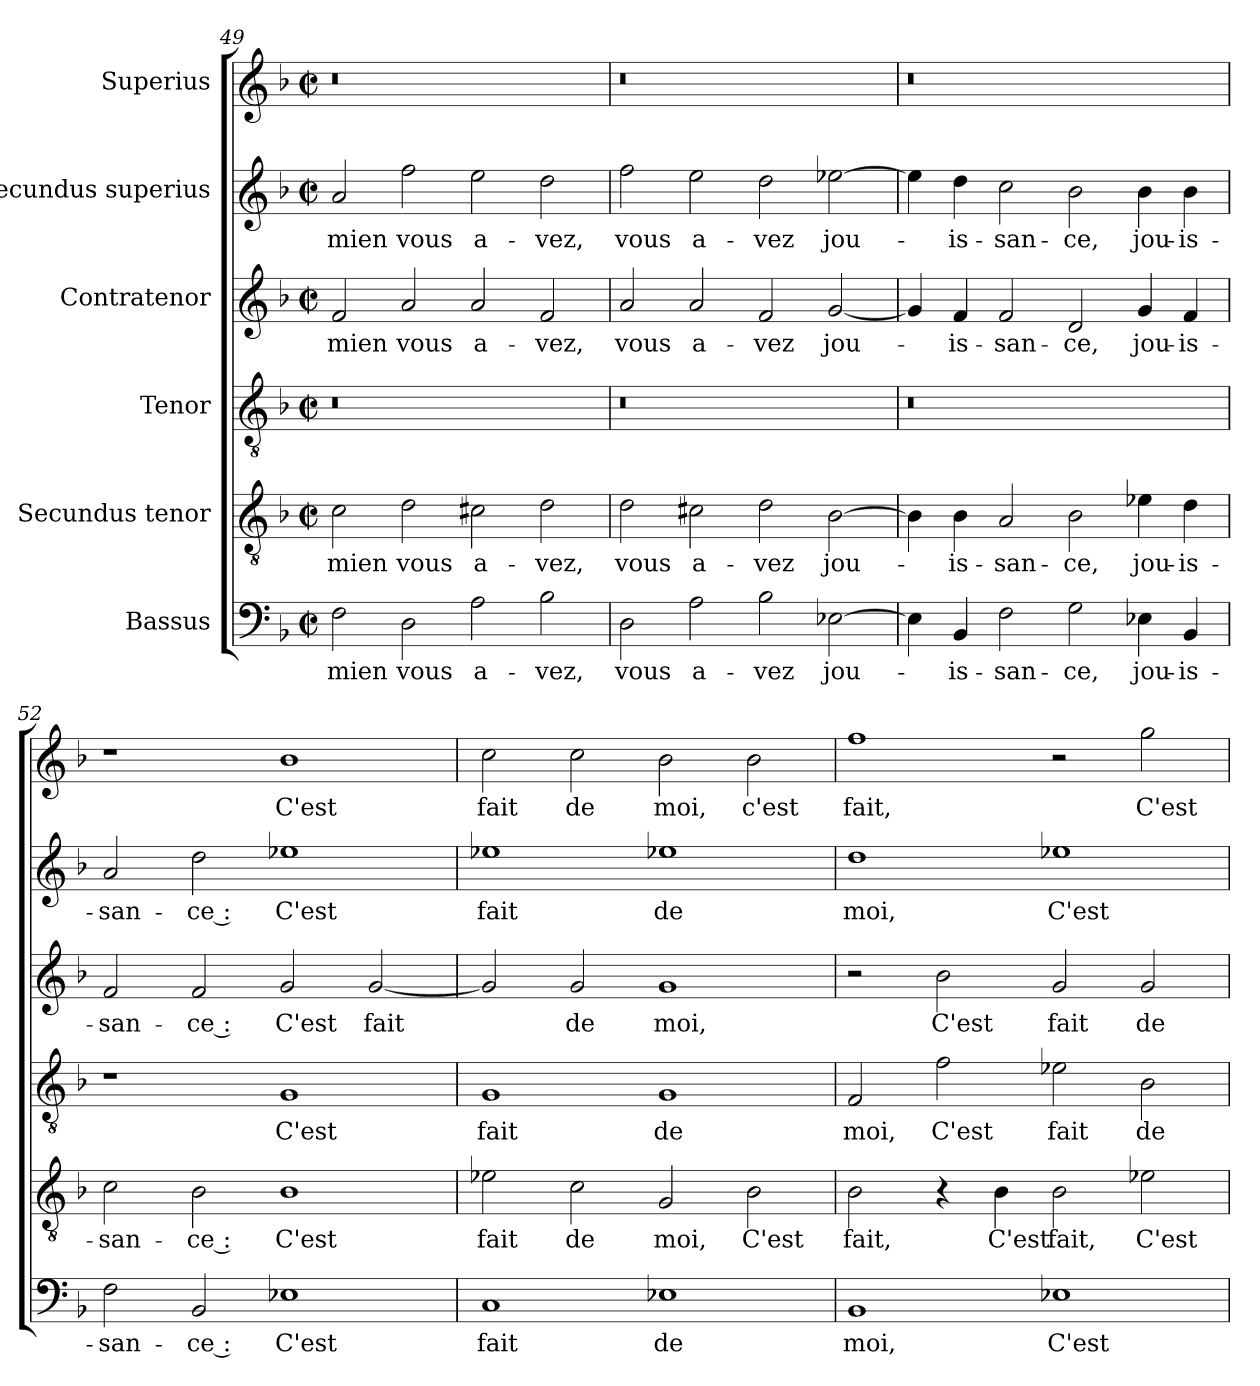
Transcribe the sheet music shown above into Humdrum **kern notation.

**kern	**text	**kern	**text	**kern	**text	**kern	**text	**kern	**text	**kern	**text
*part6	*part6	*part5	*part5	*part4	*part4	*part3	*part3	*part2	*part2	*part1	*part1
*staff6	*staff6	*staff5	*staff5	*staff4	*staff4	*staff3	*staff3	*staff2	*staff2	*staff1	*staff1
*I"Bassus	*	*I"Secundus tenor	*	*I"Tenor	*	*I"Contratenor	*	*I"Secundus superius	*	*I"Superius	*
!!LO:LB:g=z
*clefF4	*	*clefGv2	*	*clefGv2	*	*clefG2	*	*clefG2	*	*clefG2	*
*k[b-]	*	*k[b-]	*	*k[b-]	*	*k[b-]	*	*k[b-]	*	*k[b-]	*
*F:	*	*F:	*	*F:	*	*F:	*	*F:	*	*F:	*
*M2/2	*	*M2/2	*	*M2/2	*	*M2/2	*	*M2/2	*	*M2/2	*
*met(c|)	*	*met(c|)	*	*met(c|)	*	*met(c|)	*	*met(c|)	*	*met(c|)	*
=49	=49	=49	=49	=49	=49	=49	=49	=49	=49	=49	=49
!	!	!	!	!LO:N:vis=0	!	!	!	!	!	!LO:N:vis=0	!
2F\	mien	2c\	mien	1r	.	2f/	mien	2a/	mien	1r	.
2D\	vous	2d\	vous	.	.	2a/	vous	2ff\	vous	.	.
2A\	a-	2c#X\	a-	1ryy	.	2a/	a-	2ee\	a-	1ryy	.
2B-\	-vez,	2d\	-vez,	.	.	2f/	-vez,	2dd\	-vez,	.	.
=50	=50	=50	=50	=50	=50	=50	=50	=50	=50	=50	=50
!	!	!	!	!LO:N:vis=0	!	!	!	!	!	!LO:N:vis=0	!
2D\	vous	2d\	vous	1r	.	2a/	vous	2ff\	vous	1r	.
2A\	a-	2c#X\	a-	.	.	2a/	a-	2ee\	a-	.	.
2B-\	-vez	2d\	-vez	1ryy	.	2f/	-vez	2dd\	-vez	1ryy	.
[2E-X\	jou-	[2B-\	jou-	.	.	[2g/	jou-	[2ee-X\	jou-	.	.
=51	=51	=51	=51	=51	=51	=51	=51	=51	=51	=51	=51
!	!	!	!	!LO:N:vis=0	!	!	!	!	!	!LO:N:vis=0	!
4E-\]	.	4B-\]	.	1r	.	4g/]	.	4ee-\]	.	1r	.
4BB-/	-is-	4B-\	-is-	.	.	4f/	-is-	4dd\	-is-	.	.
2F\	-san-	2A/	-san-	.	.	2f/	-san-	2cc\	-san-	.	.
2G\	-ce,	2B-\	-ce,	1ryy	.	2d/	-ce,	2b-\	-ce,	1ryy	.
4E-\	jou-	4e-X\	jou-	.	.	4g/	jou-	4b-\	jou-	.	.
4BB-/	-is-	4d\	-is-	.	.	4f/	-is-	4b-\	-is-	.	.
=52	=52	=52	=52	=52	=52	=52	=52	=52	=52	=52	=52
2F\	-san-	2c\	-san-	1r	.	2f/	-san-	2a/	-san-	1r	.
2BB-/	-ce :	2B-\	-ce :	.	.	2f/	-ce :	2dd\	-ce :	.	.
1E-X\	C'est	1B-\	C'est	1G/	C'est	2g/	C'est	1ee-X\	C'est	1b-\	C'est
.	.	.	.	.	.	[2g/	fait	.	.	.	.
=53	=53	=53	=53	=53	=53	=53	=53	=53	=53	=53	=53
1C/	fait	2e-X\	fait	1G/	fait	2g/]	.	1ee-X\	fait	2cc\	fait
.	.	2c\	de	.	.	2g/	de	.	.	2cc\	de
1E-X\	de	2G/	moi,	1G/	de	1g/	moi,	1ee-X\	de	2b-\	moi,
.	.	2B-\	C'est	.	.	.	.	.	.	2b-\	c'est
!!LO:LB:g=z
=54	=54	=54	=54	=54	=54	=54	=54	=54	=54	=54	=54
1BB-/	moi,	2B-\	fait,	2F/	moi,	2r	.	1dd\	moi,	1ff\	fait,
.	.	4r	.	2f\	C'est	2b-\	C'est	.	.	.	.
.	.	4B-\	C'est	.	.	.	.	.	.	.	.
1E-X\	C'est	2B-\	fait,	2e-X\	fait	2g/	fait	1ee-X\	C'est	2r	.
.	.	2e-X\	C'est	2B-\	de	2g/	de	.	.	2gg\	C'est
=	=	=	=	=	=	=	=	=	=	=	=
*-	*-	*-	*-	*-	*-	*-	*-	*-	*-	*-	*-
